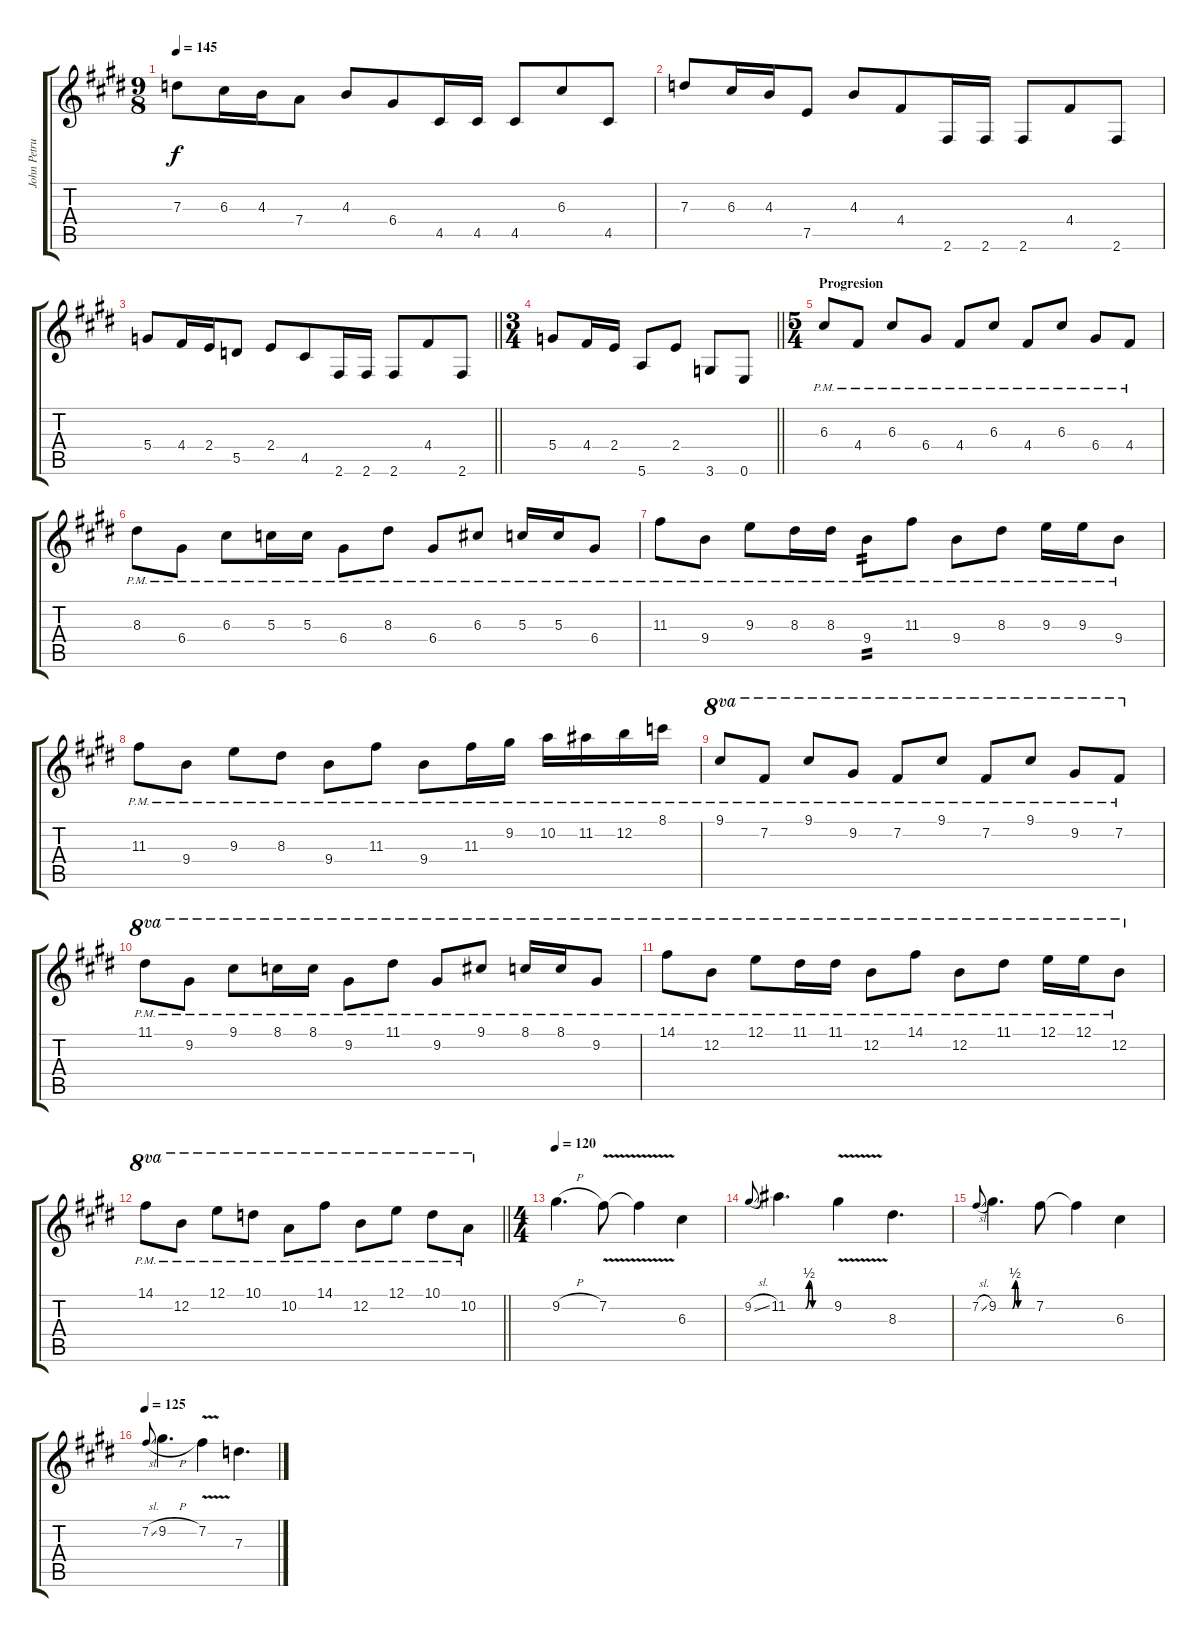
\track ("John Petrucci II" "John Petru") {instrument distortionguitar}
\staff {score tabs}
\tuning (E4 B3 G3 D3 A2 E2) {hide}
\ts (9 8)
\tempo 145
\clef g2
\ks e
7.3.8{dy f} 6.3.16 4.3.16 7.4.8 4.3.8 6.4.8 4.5.16 4.5.16 4.5.8 6.3.8 4.5.8 |
7.3.8 6.3.16 4.3.16 7.5.8 4.3.8 4.4.8 2.6.16 2.6.16 2.6.8 4.4.8 2.6.8 |
\barLineRight lightlight
5.4.8 4.4.16 2.4.16 5.5.8 2.4.8 4.5.8 2.6.16 2.6.16 2.6.8 4.4.8 2.6.8 |
\ts (3 4)
\barLineRight lightlight
5.4.8 4.4.16 2.4.16 5.6.8 2.4.8 3.6.8 0.6.8 |
\ts (5 4)
\section ("" "Progresion")
6.3{pm}.8 4.4{pm}.8 6.3{pm}.8 6.4{pm}.8 4.4{pm}.8 6.3{pm}.8 4.4{pm}.8 6.3{pm}.8 6.4{pm}.8 4.4{pm}.8 |
8.3{pm}.8 6.4{pm}.8 6.3{pm}.8 5.3{pm}.16 5.3{pm}.16 6.4{pm}.8 8.3{pm}.8 6.4{pm}.8 6.3{pm}.8 5.3{pm}.16 5.3{pm}.16 6.4{pm}.8 |
11.3{pm}.8 9.4{pm}.8 9.3{pm}.8 8.3{pm}.16 8.3{pm}.16 9.4{pm}.8{tp 2} 11.3{pm}.8 9.4{pm}.8 8.3{pm}.8 9.3{pm}.16 9.3{pm}.16 9.4{pm}.8 |
11.3{pm}.8 9.4{pm}.8 9.3{pm}.8 8.3{pm}.8 9.4{pm}.8 11.3{pm}.8 9.4{pm}.8 11.3{pm}.16 9.2{pm}.16 10.2{pm}.16 11.2{pm}.16 12.2{pm}.16 8.1{pm}.16 |
9.1{pm}.8{ot 8va} 7.2{pm}.8{ot 8va} 9.1{pm}.8{ot 8va} 9.2{pm}.8{ot 8va} 7.2{pm}.8{ot 8va} 9.1{pm}.8{ot 8va} 7.2{pm}.8{ot 8va} 9.1{pm}.8{ot 8va} 9.2{pm}.8{ot 8va} 7.2{pm}.8{ot 8va} |
11.1{pm}.8{ot 8va} 9.2{pm}.8{ot 8va} 9.1{pm}.8{ot 8va} 8.1{pm}.16{ot 8va} 8.1{pm}.16{ot 8va} 9.2{pm}.8{ot 8va} 11.1{pm}.8{ot 8va} 9.2{pm}.8{ot 8va} 9.1{pm}.8{ot 8va} 8.1{pm}.16{ot 8va} 8.1{pm}.16{ot 8va} 9.2{pm}.8{ot 8va} |
14.1{pm}.8{ot 8va} 12.2{pm}.8{ot 8va} 12.1{pm}.8{ot 8va} 11.1{pm}.16{ot 8va} 11.1{pm}.16{ot 8va} 12.2{pm}.8{ot 8va} 14.1{pm}.8{ot 8va} 12.2{pm}.8{ot 8va} 11.1{pm}.8{ot 8va} 12.1{pm}.16{ot 8va} 12.1{pm}.16{ot 8va} 12.2{pm}.8{ot 8va} |
\barLineRight lightlight
14.1{pm}.8{ot 8va} 12.2{pm}.8{ot 8va} 12.1{pm}.8{ot 8va} 10.1{pm}.8{ot 8va} 10.2{pm}.8{ot 8va} 14.1{pm}.8{ot 8va} 12.2{pm}.8{ot 8va} 12.1{pm}.8{ot 8va} 10.1{pm}.8{ot 8va} 10.2{pm}.8{ot 8va} |
\ts (4 4)
\tempo 120
9.2{h}.4{d} 7.2{v}.8 7.2{t}.4 6.3.4 |
9.2{sl}.8{gr onbeat} 11.2{be (custom 0 0 25 0 30 2 35 0 60 0)}.4{d} 9.2{v}.4 8.3.4{d} |
7.2{sl}.8{gr onbeat} 9.2{be (custom 0 0 25 0 30 2 35 0 60 0)}.4{d} 7.2.8 7.2{t}.4 6.3.4 |
\tempo 125
7.2{sl}.8{gr onbeat} 9.2{h}.4{d} 7.2{v}.4 7.3.4{d}
